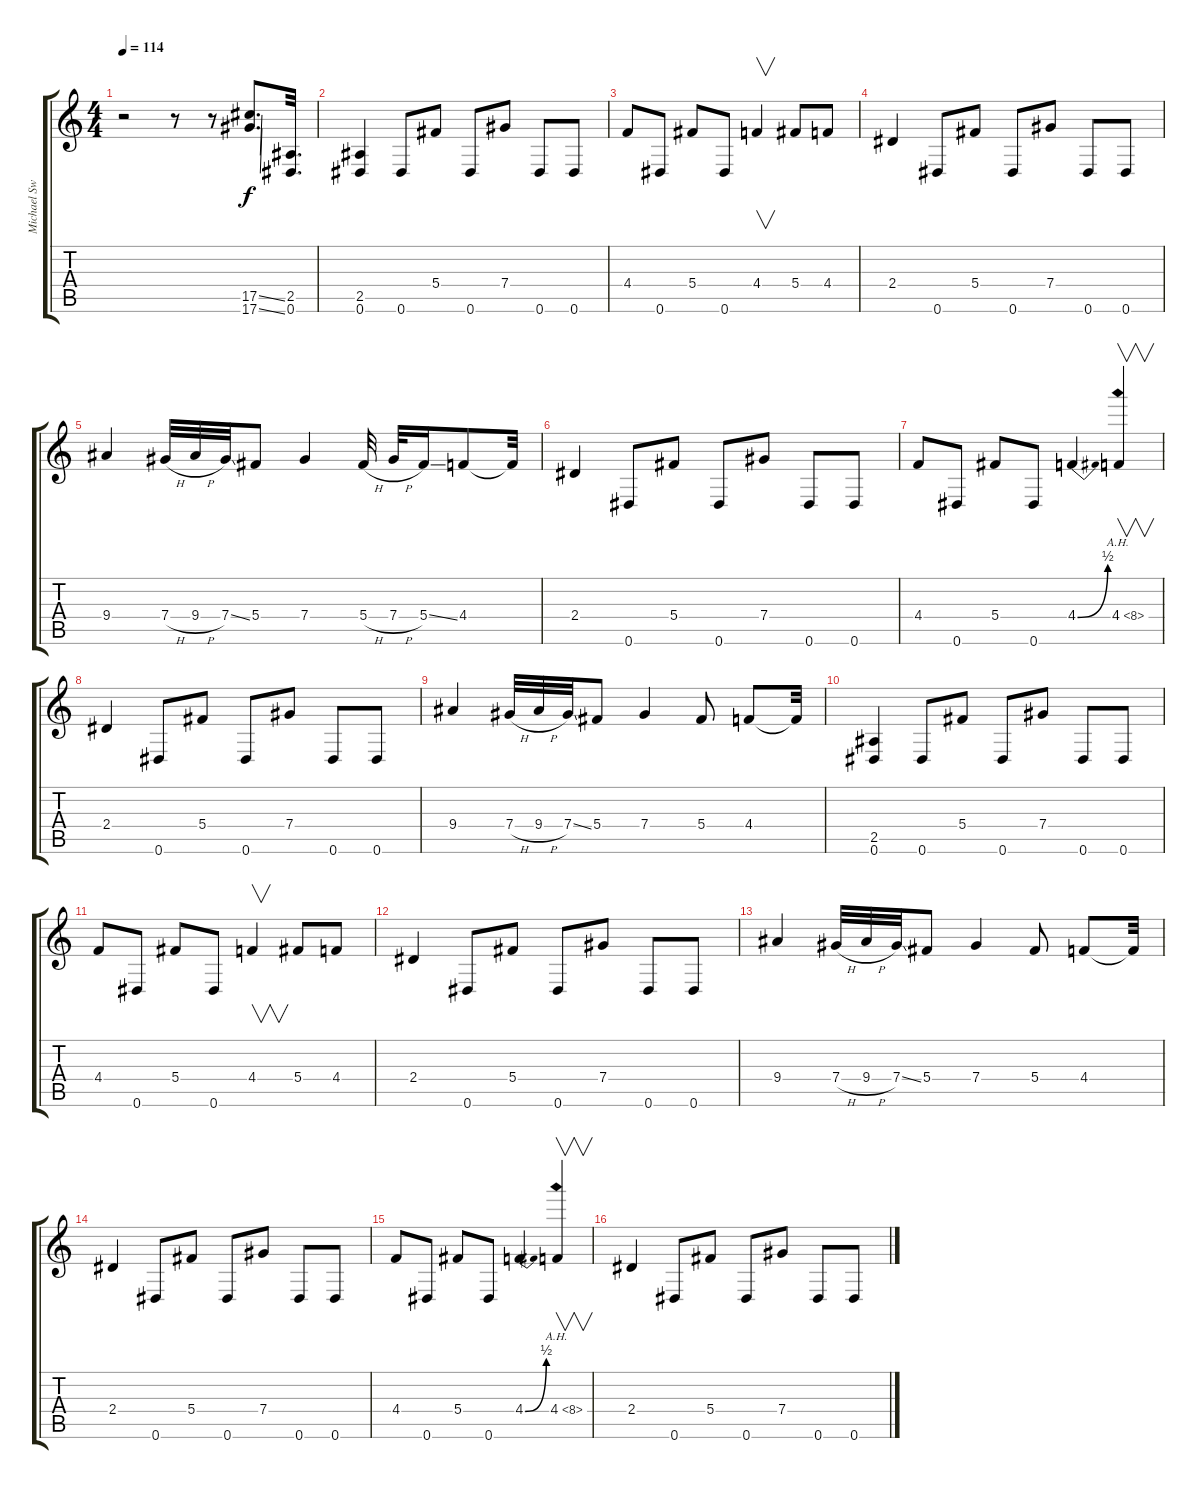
\track ("Michael Sweet (Lead 1)" "Michael Sw") {instrument distortionguitar}
\staff {score tabs}
\tuning (Eb4 Bb3 Gb3 Db3 Ab2 Eb2) {hide}
\ts (4 4)
\tempo 114
\clef g2
\ks c
r.2{dy f instrument distortionguitar} r.8 r.8 (17.5{ss} 17.6{ss}).8{d} (2.5 0.6).32{d} |
(2.5 0.6).4 0.6.8 5.4.8 0.6.8 7.4.8 0.6.8 0.6.8 |
4.4.8 0.6.8 5.4.8 0.6.8 4.4.4{v} 5.4.8 4.4.8 |
2.4.4 0.6.8 5.4.8 0.6.8 7.4.8 0.6.8 0.6.8 |
9.4.4 7.4{h}.32 9.4{h}.32 7.4{ss}.32 5.4.8 7.4.4 5.4{h}.32 7.4{h}.32 5.4{ss}.16 4.4.8 4.4{t}.32 |
2.4.4 0.6.8 5.4.8 0.6.8 7.4.8 0.6.8 0.6.8 |
4.4.8 0.6.8 5.4.8 0.6.8 4.4{be (bend 0 0 60 2)}.4 4.4{ah 4}.4{v} |
2.4.4 0.6.8 5.4.8 0.6.8 7.4.8 0.6.8 0.6.8 |
9.4.4 7.4{h}.32 9.4{h}.32 7.4{ss}.32 5.4.8 7.4.4 5.4.8 4.4.8 4.4{t}.32 |
(2.5 0.6).4 0.6.8 5.4.8 0.6.8 7.4.8 0.6.8 0.6.8 |
4.4.8 0.6.8 5.4.8 0.6.8 4.4.4{v} 5.4.8 4.4.8 |
2.4.4 0.6.8 5.4.8 0.6.8 7.4.8 0.6.8 0.6.8 |
9.4.4 7.4{h}.32 9.4{h}.32 7.4{ss}.32 5.4.8 7.4.4 5.4.8 4.4.8 4.4{t}.32 |
2.4.4 0.6.8 5.4.8 0.6.8 7.4.8 0.6.8 0.6.8 |
4.4.8 0.6.8 5.4.8 0.6.8 4.4{be (bend 0 0 60 2)}.4 4.4{ah 4}.4{v} |
2.4.4 0.6.8 5.4.8 0.6.8 7.4.8 0.6.8 0.6.8
